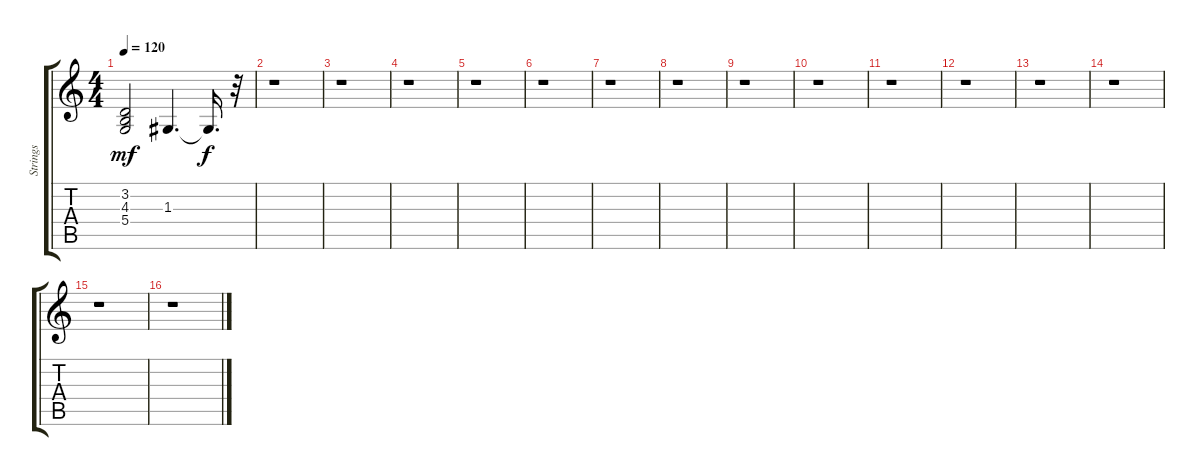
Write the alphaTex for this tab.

\track ("Strings" "Strings") {instrument synthstrings1}
\staff {score tabs}
\tuning (E4 B3 G3 D3 A2 E2) {hide}
\ts (4 4)
\tempo 120
\clef g2
\ks c
(3.2 4.3 5.4).2{dy mf} 1.3.4{d} 1.3{t}.16{d dy f} r.32 |
r.1 |
r.1 |
r.1 |
r.1 |
r.1 |
r.1 |
r.1 |
r.1 |
r.1 |
r.1 |
r.1 |
r.1 |
r.1 |
r.1 |
r.1
